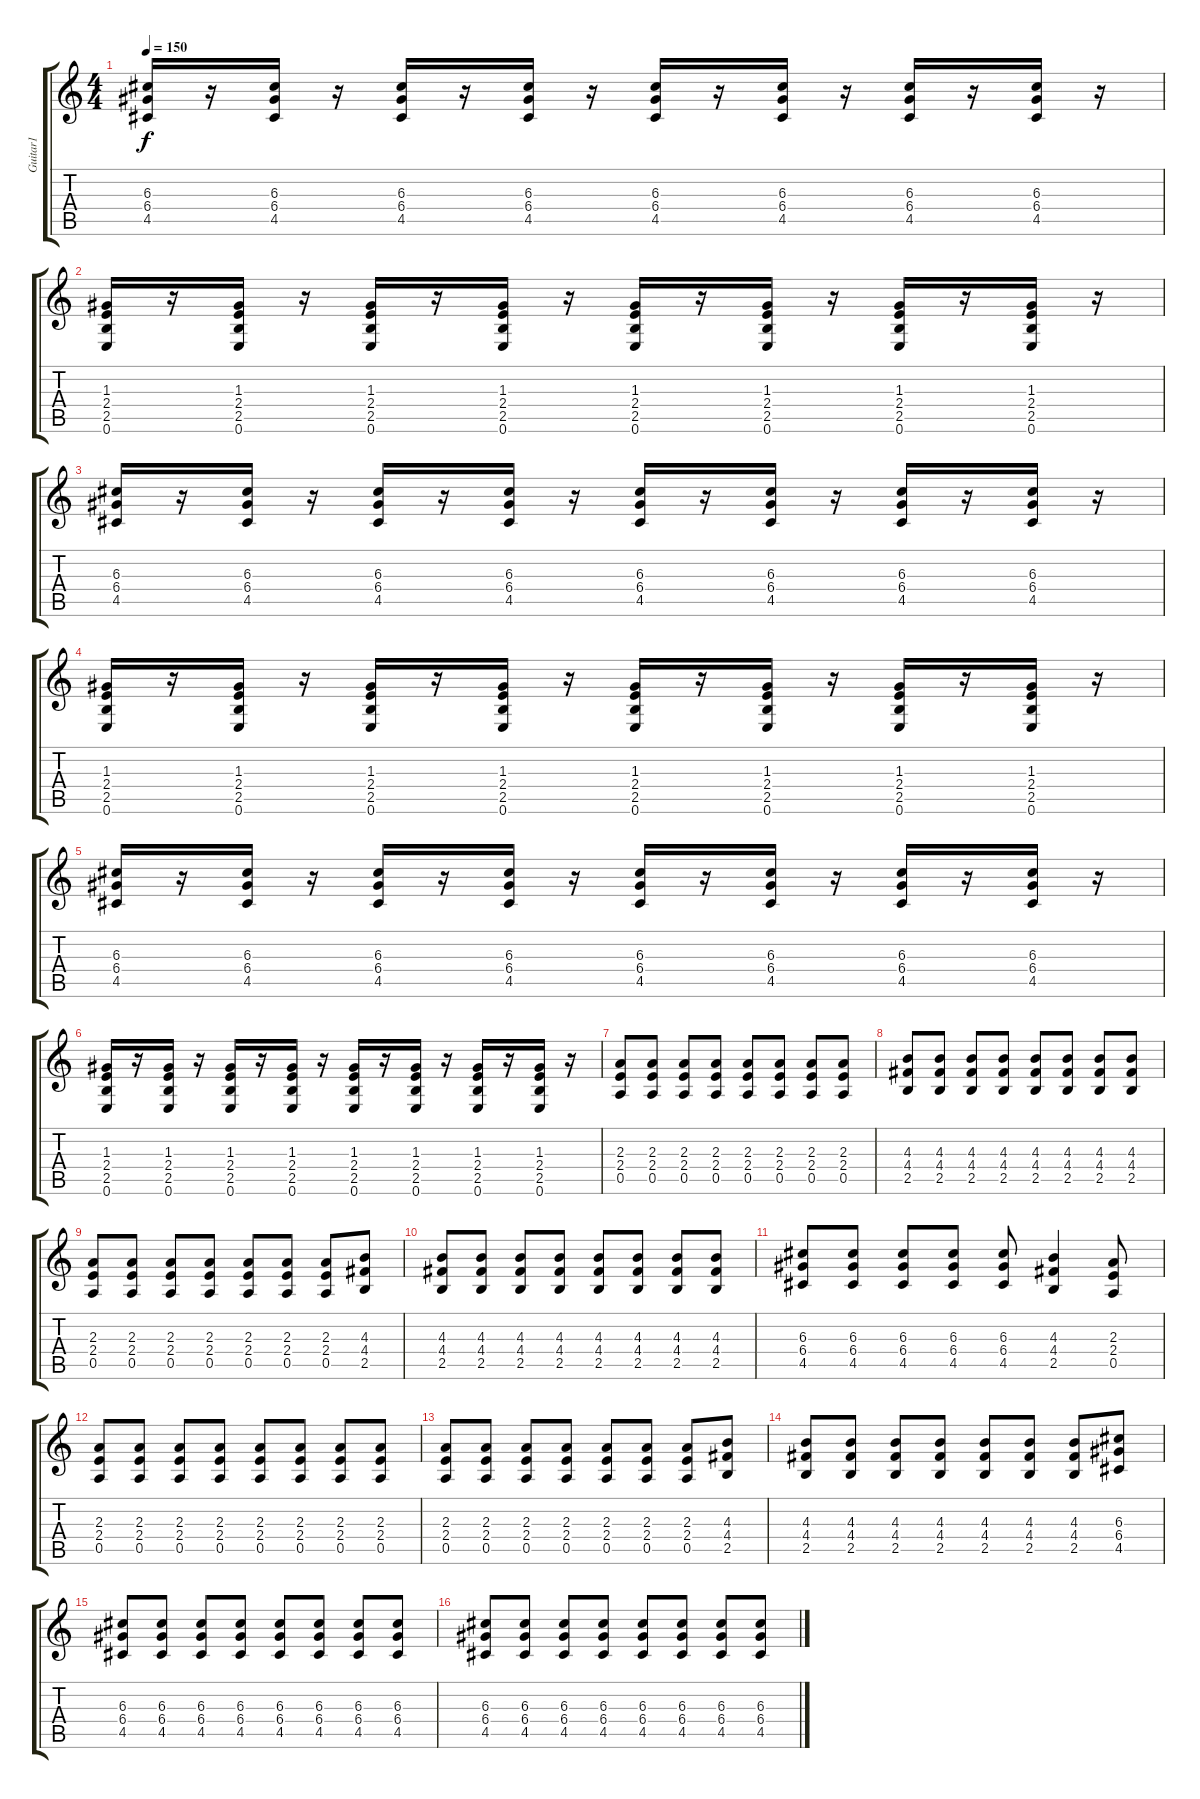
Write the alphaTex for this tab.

\track ("Guitar1" "Guitar1") {instrument distortionguitar}
\staff {score tabs}
\tuning (E4 B3 G3 D3 A2 E2) {hide}
\ts (4 4)
\tempo 150
\clef g2
\ks c
(6.3 6.4 4.5).16{dy f} r.16 (6.3 6.4 4.5).16 r.16 (6.3 6.4 4.5).16 r.16 (6.3 6.4 4.5).16 r.16 (6.3 6.4 4.5).16 r.16 (6.3 6.4 4.5).16 r.16 (6.3 6.4 4.5).16 r.16 (6.3 6.4 4.5).16 r.16 |
(1.3 2.4 2.5 0.6).16 r.16 (1.3 2.4 2.5 0.6).16 r.16 (1.3 2.4 2.5 0.6).16 r.16 (1.3 2.4 2.5 0.6).16 r.16 (1.3 2.4 2.5 0.6).16 r.16 (1.3 2.4 2.5 0.6).16 r.16 (1.3 2.4 2.5 0.6).16 r.16 (1.3 2.4 2.5 0.6).16 r.16 |
(6.3 6.4 4.5).16 r.16 (6.3 6.4 4.5).16 r.16 (6.3 6.4 4.5).16 r.16 (6.3 6.4 4.5).16 r.16 (6.3 6.4 4.5).16 r.16 (6.3 6.4 4.5).16 r.16 (6.3 6.4 4.5).16 r.16 (6.3 6.4 4.5).16 r.16 |
(1.3 2.4 2.5 0.6).16 r.16 (1.3 2.4 2.5 0.6).16 r.16 (1.3 2.4 2.5 0.6).16 r.16 (1.3 2.4 2.5 0.6).16 r.16 (1.3 2.4 2.5 0.6).16 r.16 (1.3 2.4 2.5 0.6).16 r.16 (1.3 2.4 2.5 0.6).16 r.16 (1.3 2.4 2.5 0.6).16 r.16 |
(6.3 6.4 4.5).16 r.16 (6.3 6.4 4.5).16 r.16 (6.3 6.4 4.5).16 r.16 (6.3 6.4 4.5).16 r.16 (6.3 6.4 4.5).16 r.16 (6.3 6.4 4.5).16 r.16 (6.3 6.4 4.5).16 r.16 (6.3 6.4 4.5).16 r.16 |
(1.3 2.4 2.5 0.6).16 r.16 (1.3 2.4 2.5 0.6).16 r.16 (1.3 2.4 2.5 0.6).16 r.16 (1.3 2.4 2.5 0.6).16 r.16 (1.3 2.4 2.5 0.6).16 r.16 (1.3 2.4 2.5 0.6).16 r.16 (1.3 2.4 2.5 0.6).16 r.16 (1.3 2.4 2.5 0.6).16 r.16 |
(2.3 2.4 0.5).8 (2.3 2.4 0.5).8 (2.3 2.4 0.5).8 (2.3 2.4 0.5).8 (2.3 2.4 0.5).8 (2.3 2.4 0.5).8 (2.3 2.4 0.5).8 (2.3 2.4 0.5).8 |
(4.3 4.4 2.5).8 (4.3 4.4 2.5).8 (4.3 4.4 2.5).8 (4.3 4.4 2.5).8 (4.3 4.4 2.5).8 (4.3 4.4 2.5).8 (4.3 4.4 2.5).8 (4.3 4.4 2.5).8 |
(2.3 2.4 0.5).8 (2.3 2.4 0.5).8 (2.3 2.4 0.5).8 (2.3 2.4 0.5).8 (2.3 2.4 0.5).8 (2.3 2.4 0.5).8 (2.3 2.4 0.5).8 (4.3 4.4 2.5).8 |
(4.3 4.4 2.5).8 (4.3 4.4 2.5).8 (4.3 4.4 2.5).8 (4.3 4.4 2.5).8 (4.3 4.4 2.5).8 (4.3 4.4 2.5).8 (4.3 4.4 2.5).8 (4.3 4.4 2.5).8 |
(6.3 6.4 4.5).8 (6.3 6.4 4.5).8 (6.3 6.4 4.5).8 (6.3 6.4 4.5).8 (6.3 6.4 4.5).8 (4.3 4.4 2.5).4 (2.3 2.4 0.5).8 |
(2.3 2.4 0.5).8 (2.3 2.4 0.5).8 (2.3 2.4 0.5).8 (2.3 2.4 0.5).8 (2.3 2.4 0.5).8 (2.3 2.4 0.5).8 (2.3 2.4 0.5).8 (2.3 2.4 0.5).8 |
(2.3 2.4 0.5).8 (2.3 2.4 0.5).8 (2.3 2.4 0.5).8 (2.3 2.4 0.5).8 (2.3 2.4 0.5).8 (2.3 2.4 0.5).8 (2.3 2.4 0.5).8 (4.3 4.4 2.5).8 |
(4.3 4.4 2.5).8 (4.3 4.4 2.5).8 (4.3 4.4 2.5).8 (4.3 4.4 2.5).8 (4.3 4.4 2.5).8 (4.3 4.4 2.5).8 (4.3 4.4 2.5).8 (6.3 6.4 4.5).8 |
(6.3 6.4 4.5).8 (6.3 6.4 4.5).8 (6.3 6.4 4.5).8 (6.3 6.4 4.5).8 (6.3 6.4 4.5).8 (6.3 6.4 4.5).8 (6.3 6.4 4.5).8 (6.3 6.4 4.5).8 |
(6.3 6.4 4.5).8 (6.3 6.4 4.5).8 (6.3 6.4 4.5).8 (6.3 6.4 4.5).8 (6.3 6.4 4.5).8 (6.3 6.4 4.5).8 (6.3 6.4 4.5).8 (6.3 6.4 4.5).8
